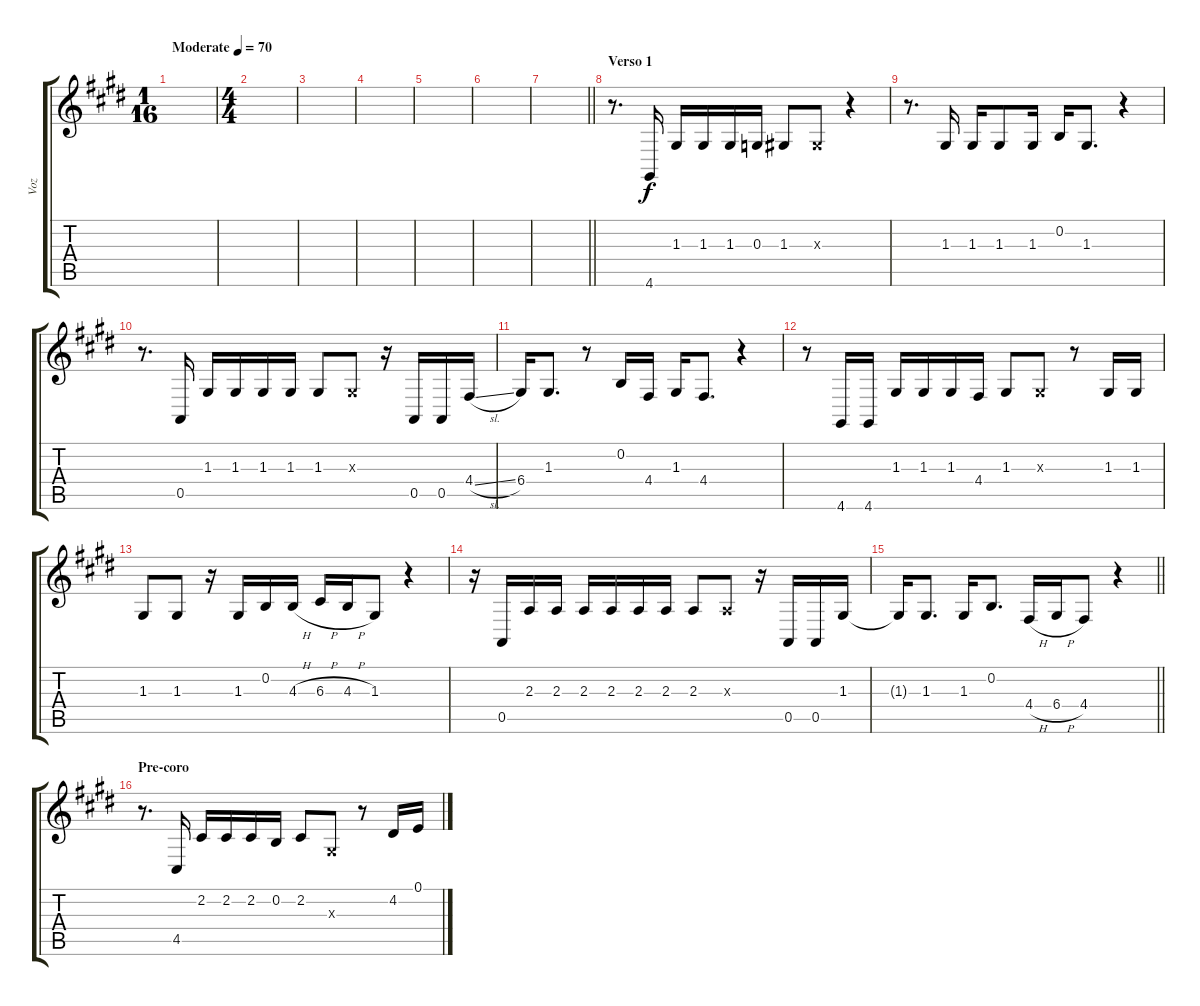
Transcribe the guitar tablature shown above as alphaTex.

\track ("Voz" "Voz") {instrument tenorsax}
\staff {score tabs}
\tuning (E4 B3 G3 D3 A2 E2) {hide}
\ts (1 16)
\tempo (70 "Moderate")
\clef g2
\ks e
|
\ts (4 4)
|
|
|
|
|
\barLineRight lightlight
|
\section ("" "Verso 1")
r.8{d} 4.6.16 1.3.16 1.3.16 1.3.16 0.3.16 1.3.8 1.3{x}.8 r.4 |
r.8{d} 1.3.16 1.3.16 1.3.8 1.3.16 0.2.16 1.3.8{d} r.4 |
r.8{d} 0.5.16 1.3.16 1.3.16 1.3.16 1.3.16 1.3.8 1.3{x}.8 r.16 0.5.16 0.5.16 4.4{sl}.16 |
6.4.16 1.3.8{d} r.8 0.2.16 4.4.16 1.3.16 4.4.8{d} r.4 |
r.8 4.6.16 4.6.16 1.3.16 1.3.16 1.3.16 4.4.16 1.3.8 1.3{x}.8 r.8 1.3.16 1.3.16 |
1.3.8 1.3.8 r.16 1.3.16 0.2.16 4.3{h}.16 6.3{h}.16 4.3{h}.16 1.3.8 r.4 |
r.16 0.5.16 2.3.16 2.3.16 2.3.16 2.3.16 2.3.16 2.3.16 2.3.8 2.3{x}.8 r.16 0.5.16 0.5.16 1.3.16 |
\barLineRight lightlight
1.3{t}.16 1.3.8{d} 1.3.16 0.2.8{d} 4.4{h}.16 6.4{h}.16 4.4.8 r.4 |
\section ("" "Pre-coro")
r.8{d} 4.5.16 2.2.16 2.2.16 2.2.16 0.2.16 2.2.8 1.3{x}.8 r.8 4.2.16 0.1.16
